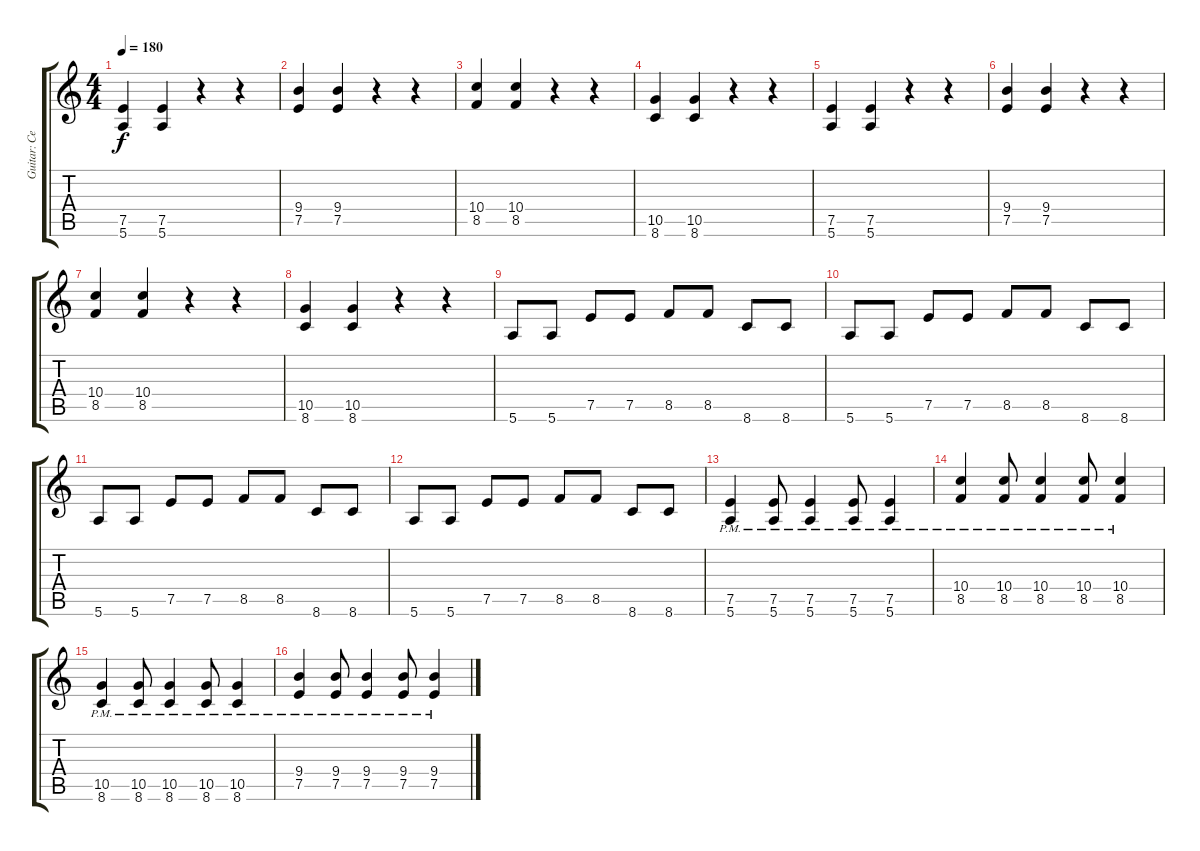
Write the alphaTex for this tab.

\track ("Guitar: Серёга" "Guitar: Се") {instrument overdrivenguitar}
\staff {score tabs}
\tuning (E4 B3 G3 D3 A2 E2) {hide}
\ts (4 4)
\tempo 180
\clef g2
\ks c
(7.5 5.6).4{dy f} (7.5 5.6).4 r.4 r.4 |
(9.4 7.5).4 (9.4 7.5).4 r.4 r.4 |
(10.4 8.5).4 (10.4 8.5).4 r.4 r.4 |
(10.5 8.6).4 (10.5 8.6).4 r.4 r.4 |
(7.5 5.6).4 (7.5 5.6).4 r.4 r.4 |
(9.4 7.5).4 (9.4 7.5).4 r.4 r.4 |
(10.4 8.5).4 (10.4 8.5).4 r.4 r.4 |
(10.5 8.6).4 (10.5 8.6).4 r.4 r.4 |
5.6.8 5.6.8 7.5.8 7.5.8 8.5.8 8.5.8 8.6.8 8.6.8 |
5.6.8 5.6.8 7.5.8 7.5.8 8.5.8 8.5.8 8.6.8 8.6.8 |
5.6.8 5.6.8 7.5.8 7.5.8 8.5.8 8.5.8 8.6.8 8.6.8 |
5.6.8 5.6.8 7.5.8 7.5.8 8.5.8 8.5.8 8.6.8 8.6.8 |
(7.5{pm} 5.6{pm}).4 (7.5{pm} 5.6{pm}).8 (7.5{pm} 5.6{pm}).4 (7.5{pm} 5.6{pm}).8 (7.5{pm} 5.6{pm}).4 |
(10.4{pm} 8.5{pm}).4 (10.4{pm} 8.5{pm}).8 (10.4{pm} 8.5{pm}).4 (10.4{pm} 8.5{pm}).8 (10.4{pm} 8.5{pm}).4 |
(10.5{pm} 8.6).4 (10.5{pm} 8.6{pm}).8 (10.5{pm} 8.6{pm}).4 (10.5{pm} 8.6{pm}).8 (10.5{pm} 8.6{pm}).4 |
(9.4{pm} 7.5{pm}).4 (9.4{pm} 7.5{pm}).8 (9.4{pm} 7.5{pm}).4 (9.4{pm} 7.5{pm}).8 (9.4{pm} 7.5{pm}).4
